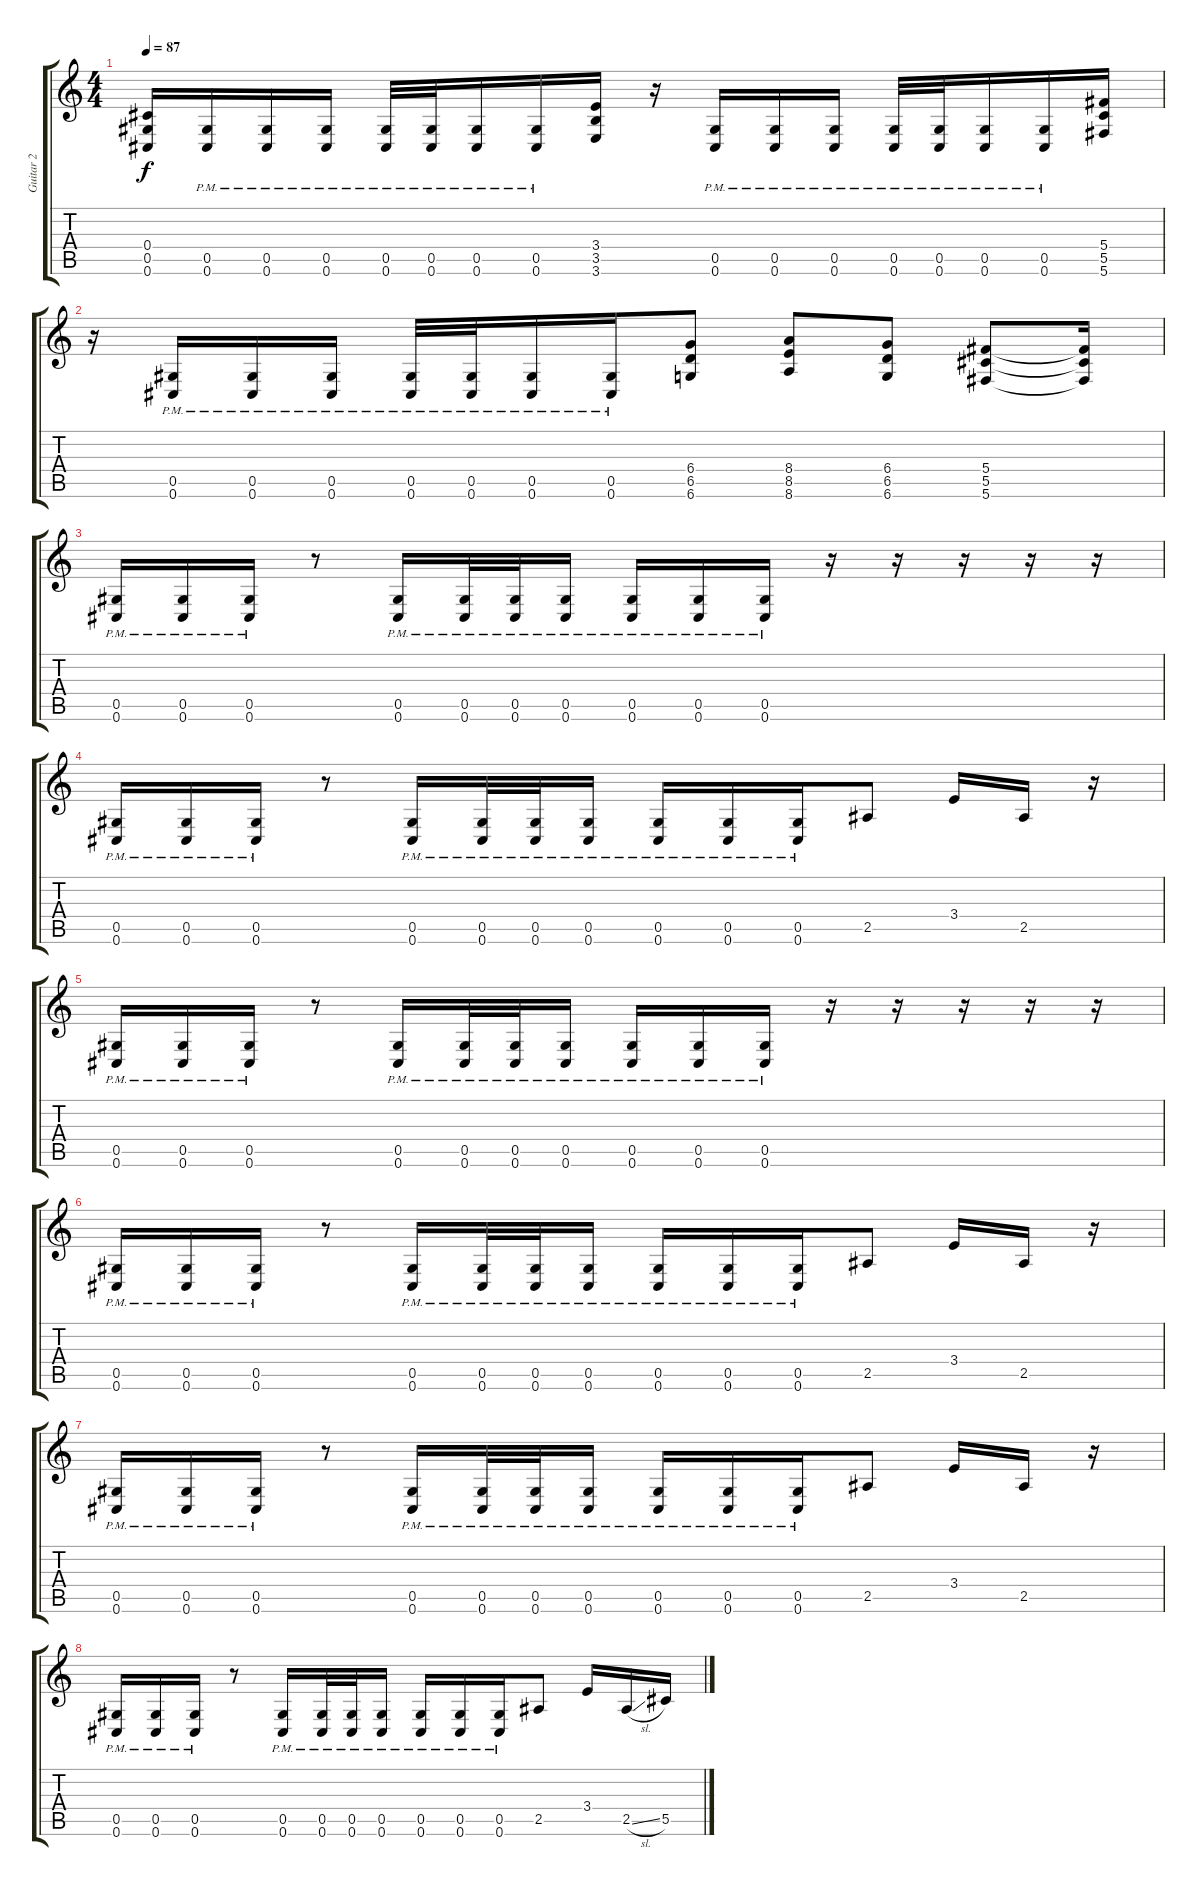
\track ("Guitar 2" "Guitar 2") {instrument overdrivenguitar}
\staff {score tabs}
\tuning (Eb4 Bb3 Gb3 Db3 Ab2 Db2) {hide}
\ts (4 4)
\tempo 87
\clef g2
\ks c
(0.4 0.5 0.6).16{dy f} (0.5{pm} 0.6{pm}).16 (0.5{pm} 0.6{pm}).16 (0.5{pm} 0.6{pm}).16 (0.5{pm} 0.6{pm}).32 (0.5{pm} 0.6{pm}).32 (0.5{pm} 0.6{pm}).16 (0.5{pm} 0.6{pm}).16 (3.4 3.5 3.6).16 r.16 (0.5{pm} 0.6{pm}).16 (0.5{pm} 0.6{pm}).16 (0.5{pm} 0.6{pm}).16 (0.5{pm} 0.6{pm}).32 (0.5{pm} 0.6{pm}).32 (0.5{pm} 0.6{pm}).16 (0.5{pm} 0.6{pm}).16 (5.4 5.5 5.6).16 |
r.16 (0.5{pm} 0.6{pm}).16 (0.5{pm} 0.6{pm}).16 (0.5{pm} 0.6{pm}).16 (0.5{pm} 0.6{pm}).32 (0.5{pm} 0.6{pm}).32 (0.5{pm} 0.6{pm}).16 (0.5{pm} 0.6{pm}).16 (6.4 6.5 6.6).8 (8.4 8.5 8.6).8 (6.4 6.5 6.6).8 (5.4 5.5 5.6).8 (5.4{t} 5.5{t} 5.6{t}).16 |
(0.5{pm} 0.6{pm}).16 (0.5{pm} 0.6{pm}).16 (0.5{pm} 0.6{pm}).16 r.8 (0.5{pm} 0.6{pm}).16 (0.5{pm} 0.6{pm}).32 (0.5{pm} 0.6{pm}).32 (0.5{pm} 0.6{pm}).16 (0.5{pm} 0.6{pm}).16 (0.5{pm} 0.6{pm}).16 (0.5{pm} 0.6{pm}).16 r.16 r.16 r.16 r.16 r.16 |
(0.5{pm} 0.6{pm}).16 (0.5{pm} 0.6{pm}).16 (0.5{pm} 0.6{pm}).16 r.8 (0.5{pm} 0.6{pm}).16 (0.5{pm} 0.6{pm}).32 (0.5{pm} 0.6{pm}).32 (0.5{pm} 0.6{pm}).16 (0.5{pm} 0.6{pm}).16 (0.5{pm} 0.6{pm}).16 (0.5{pm} 0.6{pm}).16 2.5.8{balance 0} 3.4.16 2.5.16 r.16 |
(0.5{pm} 0.6{pm}).16{balance 8} (0.5{pm} 0.6{pm}).16 (0.5{pm} 0.6{pm}).16 r.8 (0.5{pm} 0.6{pm}).16 (0.5{pm} 0.6{pm}).32 (0.5{pm} 0.6{pm}).32 (0.5{pm} 0.6{pm}).16 (0.5{pm} 0.6{pm}).16 (0.5{pm} 0.6{pm}).16 (0.5{pm} 0.6{pm}).16 r.16 r.16 r.16 r.16 r.16 |
(0.5{pm} 0.6{pm}).16 (0.5{pm} 0.6{pm}).16 (0.5{pm} 0.6{pm}).16 r.8 (0.5{pm} 0.6{pm}).16 (0.5{pm} 0.6{pm}).32 (0.5{pm} 0.6{pm}).32 (0.5{pm} 0.6{pm}).16 (0.5{pm} 0.6{pm}).16 (0.5{pm} 0.6{pm}).16 (0.5{pm} 0.6{pm}).16 2.5.8{balance 0} 3.4.16 2.5.16 r.16 |
(0.5{pm} 0.6{pm}).16{balance 8} (0.5{pm} 0.6{pm}).16 (0.5{pm} 0.6{pm}).16 r.8 (0.5{pm} 0.6{pm}).16 (0.5{pm} 0.6{pm}).32 (0.5{pm} 0.6{pm}).32 (0.5{pm} 0.6{pm}).16 (0.5{pm} 0.6{pm}).16 (0.5{pm} 0.6{pm}).16 (0.5{pm} 0.6{pm}).16 2.5.8{balance 0} 3.4.16 2.5.16 r.16 |
(0.5{pm} 0.6{pm}).16{balance 8} (0.5{pm} 0.6{pm}).16 (0.5{pm} 0.6{pm}).16 r.8 (0.5{pm} 0.6{pm}).16 (0.5{pm} 0.6{pm}).32 (0.5{pm} 0.6{pm}).32 (0.5{pm} 0.6{pm}).16 (0.5{pm} 0.6{pm}).16 (0.5{pm} 0.6{pm}).16 (0.5{pm} 0.6{pm}).16 2.5.8{balance 0} 3.4.16 2.5{sl}.16 5.5.16
